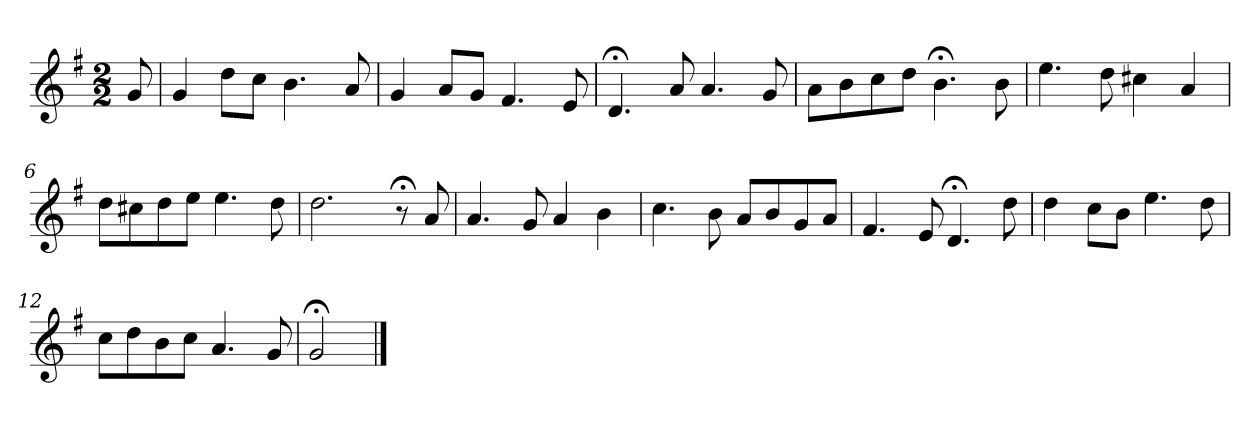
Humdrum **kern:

**kern
*part1
*staff1
*k[f#]
*G:
*M2/2
*MM120
=
8g
=1
4g
8ddL
8ccJ
4.b
8a
=2
4g
8aL
8gJ
4.f#
8e
=3
4.d;<
8a
4.a
8g
=4
8aL
8b
8cc
8ddJ
4.b;<
8b
=5
4.ee
8dd
4cc#X
4a
=6
8ddL
8cc#X
8dd
8eeJ
4.ee
8dd
=7
2.dd
8r;<
8a
=8
4.a
8g
4a
4b
=9
4.cc
8b
8aL
8b
8g
8aJ
=10
4.f#
8e
4.d;<
8dd
=11
4dd
8ccL
8bJ
4.ee
8dd
=12
8ccL
8dd
8b
8ccJ
4.a
8g
=13
2g;<
==
*-
